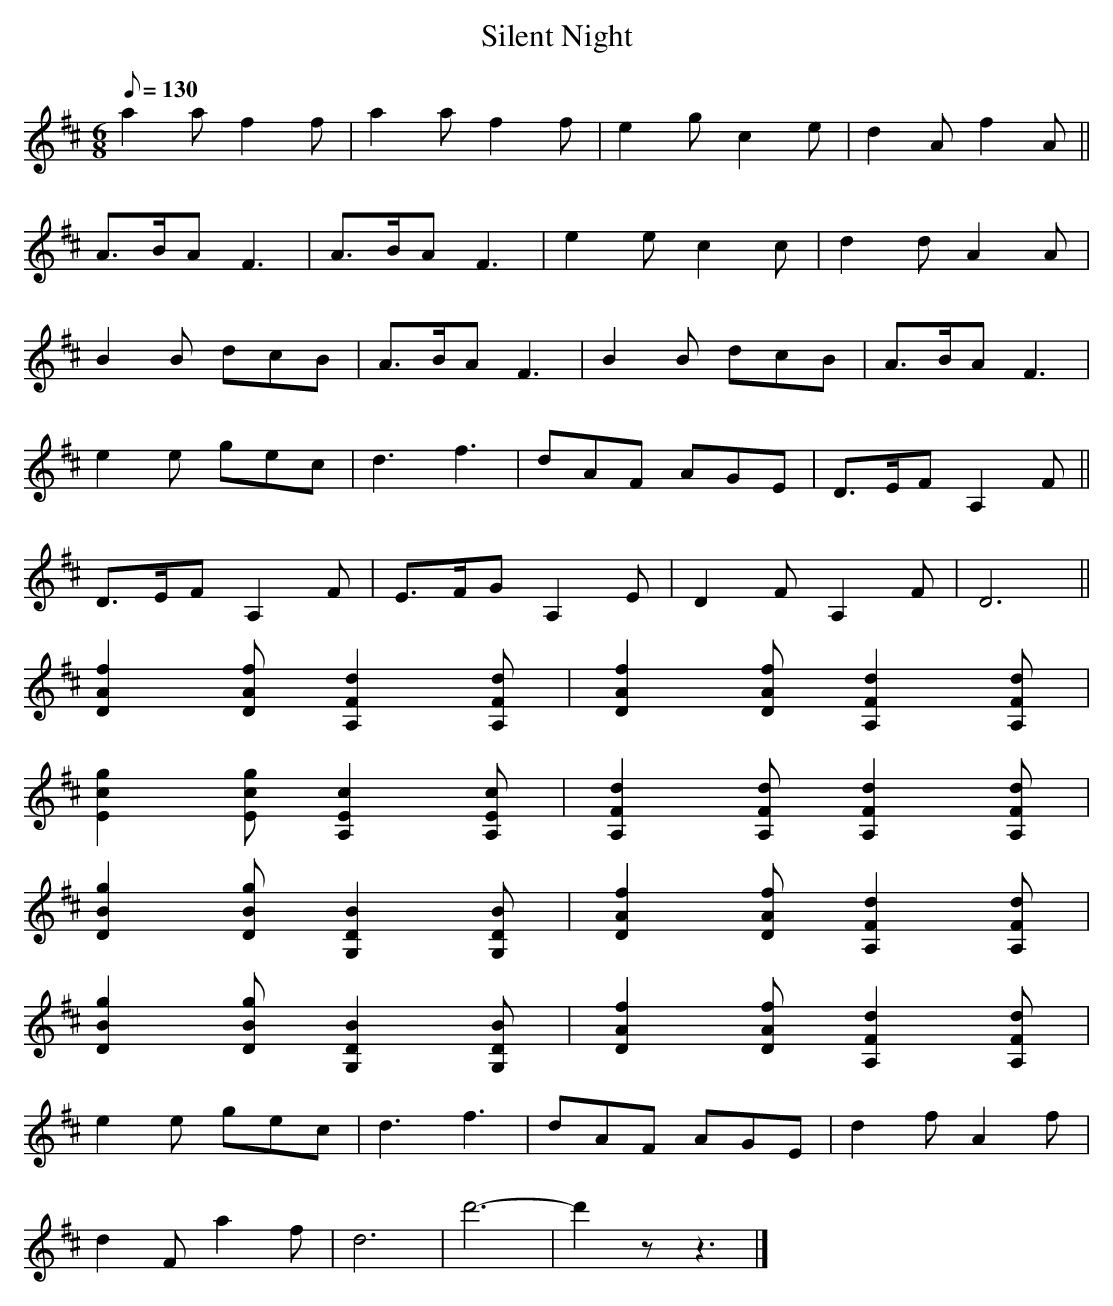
X:1
T:Silent Night
M:6/8
L:1/8
Q:130
K:D
a2a f2f | a2a f2f | e2g c2e | d2A f2A ||
A>BA F3 | A>BA F3 | e2e c2c | d2d A2A |
B2B dcB | A>BA F3 | B2B dcB | A>BA F3 |
e2e gec | d3  f3  | dAF AGE | D>EF A,2 F ||
D>EF A,2F | E>FG A,2E | D2F A,2F | D6 ||
[D2A2f2][DAf] [A,2F2d2][A,Fd] | [D2A2f2][DAf] [A,2F2d2][A,Fd] |
[E2c2g2][Ecg] [A,2E2c2][A,Ec] | [A,2F2d2][A,Fd] [A,2F2d2][A,Fd] |
[D2B2g2][DBg] [G,2D2B2][G,DB] | [D2A2f2][DAf] [A,2F2d2][A,Fd] |
[D2B2g2][DBg] [G,2D2B2][G,DB] | [D2A2f2][DAf] [A,2F2d2][A,Fd] |
e2e gec | d3  f3  | dAF AGE | d2f A2f |
d2F a2f | d6      | d'6-    | d'2 z z3 |]
